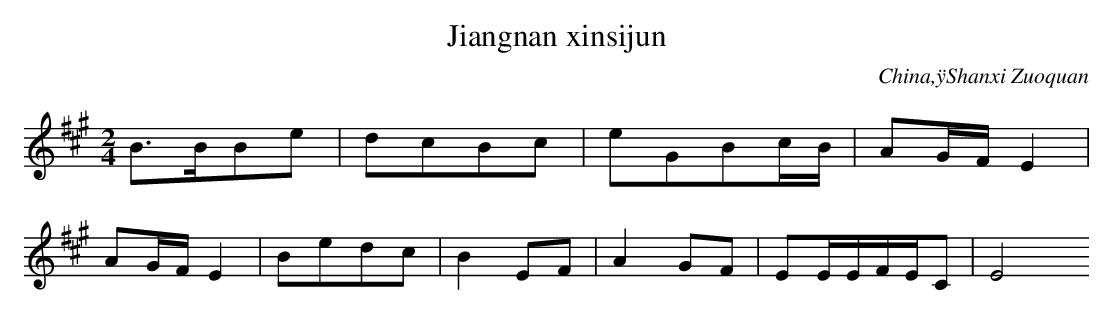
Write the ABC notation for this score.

X:1
T: Jiangnan xinsijun
O: China,ÿShanxi Zuoquan
M: 2/4
L: 1/16
K: A
B3BB2e2 | d2c2B2c2 | e2G2B2cB | A2GFE4 |
A2GFE4 | B2e2d2c2 | B4E2F2 | A4G2F2 | E2EEFEC2 | E8
